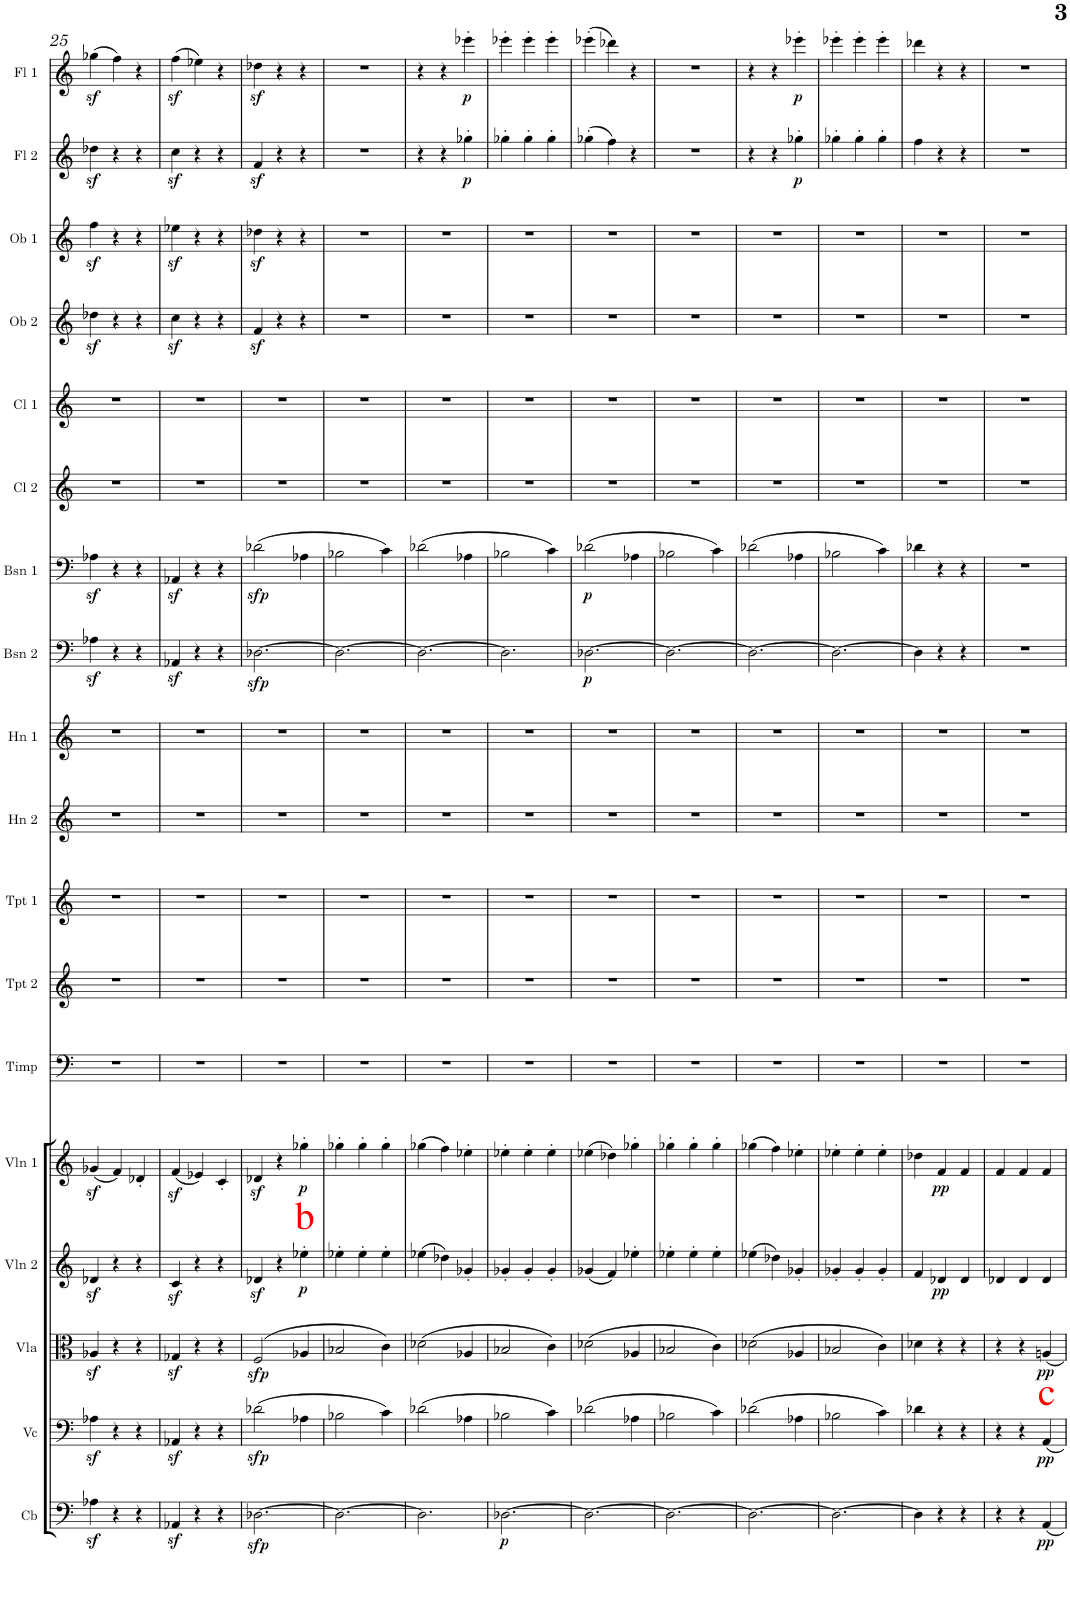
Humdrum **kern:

**kern	**dynam	**kern	**dynam	**kern	**text	**dynam	**kern	**dynam	**kern	**text	**dynam	**kern	**kern	**kern	**kern	**kern	**kern	**dynam	**kern	**dynam	**kern	**kern	**kern	**kern	**kern	**dynam	**kern	**dynam
*part18	*part18	*part17	*part17	*part16	*part16	*part16	*part15	*part15	*part14	*part14	*part14	*part13	*part12	*part11	*part10	*part9	*part8	*part8	*part7	*part7	*part6	*part5	*part4	*part3	*part2	*part2	*part1	*part1
*staff18	*staff18	*staff17	*staff17	*staff16	*staff16	*staff16	*staff15	*staff15	*staff14	*staff14	*staff14	*staff13	*staff12	*staff11	*staff10	*staff9	*staff8	*staff8	*staff7	*staff7	*staff6	*staff5	*staff4	*staff3	*staff2	*staff2	*staff1	*staff1
*I"Contrabass	*	*I"Violoncello	*	*I"Viola	*	*	*I"Violin 2	*	*I"Violin 1	*	*	*I"Timpani	*I"C Trumpet 2	*I"C Trumpet 1	*I"C Horn 2	*I"C Horn 1	*I"Bassoon 2	*	*I"Bassoon 1	*	*I"C Clarinet 2	*I"C Clarinet 1	*I"Oboe 2	*I"Oboe 1	*I"Flute 2	*	*I"Flute 1	*
*I'Cb	*	*I'Vc	*	*I'Vla	*	*	*I'Vln 2	*	*I'Vln 1	*	*	*I'Timp	*I'Tpt 2	*I'Tpt 1	*I'Hn 2	*I'Hn 1	*I'Bsn 2	*	*I'Bsn 1	*	*I'Cl 2	*I'Cl 1	*I'Ob 2	*I'Ob 1	*I'Fl 2	*	*I'Fl 1	*
!!LO:PB:g=z
*clefF4	*	*clefF4	*	*clefC3	*	*	*clefG2	*	*clefG2	*	*	*clefF4	*clefG2	*clefG2	*clefG2	*clefG2	*clefF4	*	*clefF4	*	*clefG2	*clefG2	*clefG2	*clefG2	*clefG2	*	*clefG2	*
*Trd7c12	*	*	*	*	*	*	*	*	*	*	*	*	*Trd1c2	*Trd1c2	*Trd7c12	*Trd7c12	*	*	*	*	*Trd1c2	*Trd1c2	*	*	*	*	*	*
*k[]	*	*k[]	*	*k[]	*	*	*k[]	*	*k[]	*	*	*k[]	*k[]	*k[]	*k[]	*k[]	*k[]	*	*k[]	*	*k[]	*k[]	*k[]	*k[]	*k[]	*	*k[]	*
*M3/4	*	*M3/4	*	*M3/4	*	*	*M3/4	*	*M3/4	*	*	*M3/4	*M3/4	*M3/4	*M3/4	*M3/4	*M3/4	*	*M3/4	*	*M3/4	*M3/4	*M3/4	*M3/4	*M3/4	*	*M3/4	*
=25	=25	=25	=25	=25	=25	=25	=25	=25	=25	=25	=25	=25	=25	=25	=25	=25	=25	=25	=25	=25	=25	=25	=25	=25	=25	=25	=25	=25
4A-Xz<\	.	4A-Xz<\	.	4A-Xz</	.	.	4d-Xz</	.	(4g-Xz</	.	.	2.r	2.r	2.r	2.r	2.r	4A-Xz<\	.	4A-Xz<\	.	2.r	2.r	4dd-Xz<\	4ffz<\	4dd-Xz<\	.	(4gg-Xz<\	.
4r	.	4r	.	4r	.	.	4r	.	4f/)	.	.	.	.	.	.	.	4r	.	4r	.	.	.	4r	4r	4r	.	4ff\)	.
4r	.	4r	.	4r	.	.	4r	.	4d-X'/	.	.	.	.	.	.	.	4r	.	4r	.	.	.	4r	4r	4r	.	4r	.
=26	=26	=26	=26	=26	=26	=26	=26	=26	=26	=26	=26	=26	=26	=26	=26	=26	=26	=26	=26	=26	=26	=26	=26	=26	=26	=26	=26	=26
4AA-Xz</	.	4AA-Xz</	.	4G-Xz</	.	.	4cz</	.	(4fz</	.	.	2.r	2.r	2.r	2.r	2.r	4AA-Xz</	.	4AA-Xz</	.	2.r	2.r	4ccz<\	4ee-Xz<\	4ccz<\	.	(4ffz<\	.
4r	.	4r	.	4r	.	.	4r	.	4e-X/)	.	.	.	.	.	.	.	4r	.	4r	.	.	.	4r	4r	4r	.	4ee-X\)	.
4r	.	4r	.	4r	.	.	4r	.	4c'/	.	.	.	.	.	.	.	4r	.	4r	.	.	.	4r	4r	4r	.	4r	.
=27	=27	=27	=27	=27	=27	=27	=27	=27	=27	=27	=27	=27	=27	=27	=27	=27	=27	=27	=27	=27	=27	=27	=27	=27	=27	=27	=27	=27
!	!LO:DY:b	!	!LO:DY:b	!	!	!LO:DY:b	!	!	!	!	!	!	!	!	!	!	!	!LO:DY:b	!	!LO:DY:b	!	!	!	!	!	!	!	!
[2.D-X\	sfp	(2d-X\	sfp	(2F/	.	sfp	4d-Xz</	.	4d-Xz</	.	.	2.r	2.r	2.r	2.r	2.r	[2.D-X\	sfp	(2d-X\	sfp	2.r	2.r	4fz</	4dd-Xz<\	4fz</	.	4dd-Xz<\	.
.	.	.	.	.	.	.	4r	.	4r	.	.	.	.	.	.	.	.	.	.	.	.	.	4r	4r	4r	.	4r	.
!	!	!	!	!	!	!	!	!LO:DY:b	!	!LO:LY:b:color=#FF0000	!LO:DY:b	!	!	!	!	!	!	!	!	!	!	!	!	!	!	!	!	!
.	.	4A-X\	.	4A-X/	.	.	4ee-X'\	p	4gg-X'\	b	p	.	.	.	.	.	.	.	4A-X\	.	.	.	4r	4r	4r	.	4r	.
=28	=28	=28	=28	=28	=28	=28	=28	=28	=28	=28	=28	=28	=28	=28	=28	=28	=28	=28	=28	=28	=28	=28	=28	=28	=28	=28	=28	=28
2.D-\_	.	2B-X\	.	2B-X/	.	.	4ee-X'\	.	4gg-X'\	.	.	2.r	2.r	2.r	2.r	2.r	2.D-\_	.	2B-X\	.	2.r	2.r	2.r	2.r	2.r	.	2.r	.
.	.	.	.	.	.	.	4ee-'\	.	4gg-'\	.	.	.	.	.	.	.	.	.	.	.	.	.	.	.	.	.	.	.
.	.	4c\)	.	4c\)	.	.	4ee-'\	.	4gg-'\	.	.	.	.	.	.	.	.	.	4c\)	.	.	.	.	.	.	.	.	.
=29	=29	=29	=29	=29	=29	=29	=29	=29	=29	=29	=29	=29	=29	=29	=29	=29	=29	=29	=29	=29	=29	=29	=29	=29	=29	=29	=29	=29
2.D-\]	.	(2d-X\	.	(2d-X\	.	.	(4ee-X\	.	(4gg-X\	.	.	2.r	2.r	2.r	2.r	2.r	2.D-\_	.	(2d-X\	.	2.r	2.r	2.r	2.r	4r	.	4r	.
.	.	.	.	.	.	.	4dd-X\)	.	4ff\)	.	.	.	.	.	.	.	.	.	.	.	.	.	.	.	4r	.	4r	.
!	!	!	!	!	!	!	!	!	!	!	!	!	!	!	!	!	!	!	!	!	!	!	!	!	!	!LO:DY:b	!	!LO:DY:b
.	.	4A-X\	.	4A-X/	.	.	4g-X'/	.	4ee-X'\	.	.	.	.	.	.	.	.	.	4A-X\	.	.	.	.	.	4gg-X'\	p	4eee-X'\	p
=30	=30	=30	=30	=30	=30	=30	=30	=30	=30	=30	=30	=30	=30	=30	=30	=30	=30	=30	=30	=30	=30	=30	=30	=30	=30	=30	=30	=30
!	!LO:DY:b	!	!	!	!	!	!	!	!	!	!	!	!	!	!	!	!	!	!	!	!	!	!	!	!	!	!	!
[2.D-X\	p	2B-X\	.	2B-X/	.	.	4g-X'/	.	4ee-X'\	.	.	2.r	2.r	2.r	2.r	2.r	2.D-\]	.	2B-X\	.	2.r	2.r	2.r	2.r	4gg-X'\	.	4eee-X'\	.
.	.	.	.	.	.	.	4g-'/	.	4ee-'\	.	.	.	.	.	.	.	.	.	.	.	.	.	.	.	4gg-'\	.	4eee-'\	.
.	.	4c\)	.	4c\)	.	.	4g-'/	.	4ee-'\	.	.	.	.	.	.	.	.	.	4c\)	.	.	.	.	.	4gg-'\	.	4eee-'\	.
=31	=31	=31	=31	=31	=31	=31	=31	=31	=31	=31	=31	=31	=31	=31	=31	=31	=31	=31	=31	=31	=31	=31	=31	=31	=31	=31	=31	=31
!	!	!	!	!	!	!	!	!	!	!	!	!	!	!	!	!	!	!LO:DY:b	!	!LO:DY:b	!	!	!	!	!	!	!	!
2.D-\_	.	(2d-X\	.	(2d-X\	.	.	(4g-X/	.	(4ee-X\	.	.	2.r	2.r	2.r	2.r	2.r	[2.D-X\	p	(2d-X\	p	2.r	2.r	2.r	2.r	(4gg-X'\	.	(4eee-X'\	.
.	.	.	.	.	.	.	4f/)	.	4dd-X\)	.	.	.	.	.	.	.	.	.	.	.	.	.	.	.	4ff\)	.	4ddd-X\)	.
.	.	4A-X\	.	4A-X/	.	.	4ee-X'\	.	4gg-X'\	.	.	.	.	.	.	.	.	.	4A-X\	.	.	.	.	.	4r	.	4r	.
=32	=32	=32	=32	=32	=32	=32	=32	=32	=32	=32	=32	=32	=32	=32	=32	=32	=32	=32	=32	=32	=32	=32	=32	=32	=32	=32	=32	=32
2.D-\_	.	2B-X\	.	2B-X/	.	.	4ee-X'\	.	4gg-X'\	.	.	2.r	2.r	2.r	2.r	2.r	2.D-\_	.	2B-X\	.	2.r	2.r	2.r	2.r	2.r	.	2.r	.
.	.	.	.	.	.	.	4ee-'\	.	4gg-'\	.	.	.	.	.	.	.	.	.	.	.	.	.	.	.	.	.	.	.
.	.	4c\)	.	4c\)	.	.	4ee-'\	.	4gg-'\	.	.	.	.	.	.	.	.	.	4c\)	.	.	.	.	.	.	.	.	.
=33	=33	=33	=33	=33	=33	=33	=33	=33	=33	=33	=33	=33	=33	=33	=33	=33	=33	=33	=33	=33	=33	=33	=33	=33	=33	=33	=33	=33
2.D-\_	.	(2d-X\	.	(2d-X\	.	.	(4ee-X\	.	(4gg-X\	.	.	2.r	2.r	2.r	2.r	2.r	2.D-\_	.	(2d-X\	.	2.r	2.r	2.r	2.r	4r	.	4r	.
.	.	.	.	.	.	.	4dd-X\)	.	4ff\)	.	.	.	.	.	.	.	.	.	.	.	.	.	.	.	4r	.	4r	.
!	!	!	!	!	!	!	!	!	!	!	!	!	!	!	!	!	!	!	!	!	!	!	!	!	!	!LO:DY:b	!	!LO:DY:b
.	.	4A-X\	.	4A-X/	.	.	4g-X'/	.	4ee-X'\	.	.	.	.	.	.	.	.	.	4A-X\	.	.	.	.	.	4gg-X'\	p	4eee-X'\	p
=34	=34	=34	=34	=34	=34	=34	=34	=34	=34	=34	=34	=34	=34	=34	=34	=34	=34	=34	=34	=34	=34	=34	=34	=34	=34	=34	=34	=34
2.D-\_	.	2B-X\	.	2B-X/	.	.	4g-X'/	.	4ee-X'\	.	.	2.r	2.r	2.r	2.r	2.r	2.D-\_	.	2B-X\	.	2.r	2.r	2.r	2.r	4gg-X'\	.	4eee-X'\	.
.	.	.	.	.	.	.	4g-'/	.	4ee-'\	.	.	.	.	.	.	.	.	.	.	.	.	.	.	.	4gg-'\	.	4eee-'\	.
.	.	4c\)	.	4c\)	.	.	4g-'/	.	4ee-'\	.	.	.	.	.	.	.	.	.	4c\)	.	.	.	.	.	4gg-'\	.	4eee-'\	.
=35	=35	=35	=35	=35	=35	=35	=35	=35	=35	=35	=35	=35	=35	=35	=35	=35	=35	=35	=35	=35	=35	=35	=35	=35	=35	=35	=35	=35
4D-\]	.	4d-X\	.	4d-X\	.	.	4f/	.	4dd-X\	.	.	2.r	2.r	2.r	2.r	2.r	4D-\]	.	4d-X\	.	2.r	2.r	2.r	2.r	4ff\	.	4ddd-X\	.
!	!	!	!	!	!	!	!	!LO:DY:b	!	!	!LO:DY:b	!	!	!	!	!	!	!	!	!	!	!	!	!	!	!	!	!
4r	.	4r	.	4r	.	.	4d-X/	pp	4f/	.	pp	.	.	.	.	.	4r	.	4r	.	.	.	.	.	4r	.	4r	.
4r	.	4r	.	4r	.	.	4d-/	.	4f/	.	.	.	.	.	.	.	4r	.	4r	.	.	.	.	.	4r	.	4r	.
=36	=36	=36	=36	=36	=36	=36	=36	=36	=36	=36	=36	=36	=36	=36	=36	=36	=36	=36	=36	=36	=36	=36	=36	=36	=36	=36	=36	=36
4r	.	4r	.	4r	.	.	4d-X/	.	4f/	.	.	2.r	2.r	2.r	2.r	2.r	2.r	.	2.r	.	2.r	2.r	2.r	2.r	2.r	.	2.r	.
4r	.	4r	.	4r	.	.	4d-/	.	4f/	.	.	.	.	.	.	.	.	.	.	.	.	.	.	.	.	.	.	.
!	!LO:DY:b	!	!LO:DY:b	!	!LO:LY:b:color=#FF0000	!LO:DY:b	!	!	!	!	!	!	!	!	!	!	!	!	!	!	!	!	!	!	!	!	!	!
4AA/	pp	4AA/	pp	4An/	c	pp	4d-/	.	4f/	.	.	.	.	.	.	.	.	.	.	.	.	.	.	.	.	.	.	.
=	=	=	=	=	=	=	=	=	=	=	=	=	=	=	=	=	=	=	=	=	=	=	=	=	=	=	=	=
*-	*-	*-	*-	*-	*-	*-	*-	*-	*-	*-	*-	*-	*-	*-	*-	*-	*-	*-	*-	*-	*-	*-	*-	*-	*-	*-	*-	*-
